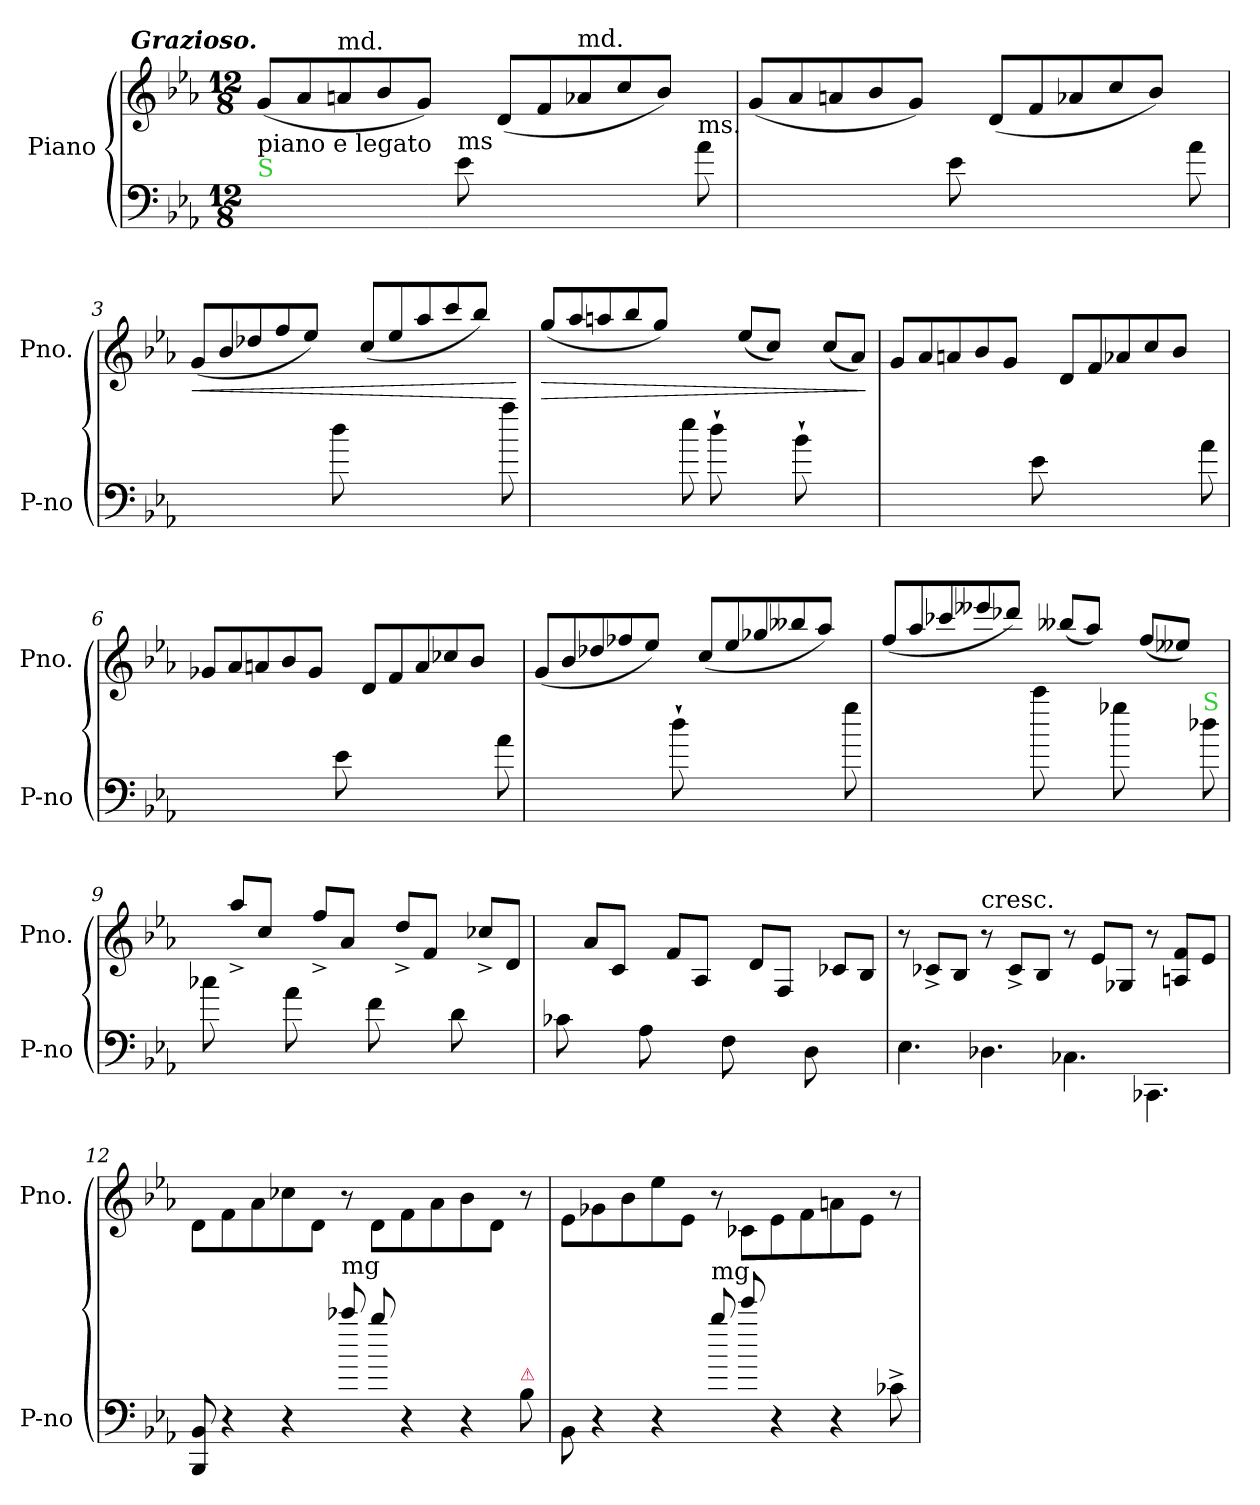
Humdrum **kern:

**kern	**kern	**dynam
*part2	*part1	*part1
*staff2	*staff1	*staff1
*I"Piano	*I"Piano	*
*I'P-no	*I'Pno.	*
*clefF4	*clefG2	*
*k[b-e-a-]	*k[b-e-a-]	*
*M12/8	*M12/8	*
=1	=1	=1
!	!LO:TX:a:Bi:rj:t=Grazioso.	!
!	!LO:TX:b:t=piano e legato	!
!LO:TX:a:color=limegreen:t=S	!	!
4.ryy	(8g/L	.
.	8a-/	.
!	!LO:TX:a:t=md.	!
.	8an/	.
4ryy	8b-/	.
.	8g/J)	.
!LO:TX:a:t=ms	!	!
8e-\	8ryy	.
4.ryy	(8d/L	.
.	8f/	.
!	!LO:TX:a:t=md.	!
.	8a-X/	.
4ryy	8cc/	.
.	8b-/J)	.
!LO:TX:a:t=ms.	!	!
8a-\	8ryy	.
=2	=2	=2
4.ryy	(8g/L	.
.	8a-/	.
.	8an/	.
4ryy	8b-/	.
.	8g/J)	.
8e-\	8ryy	.
4.ryy	(8d/L	.
.	8f/	.
.	8a-X/	.
4ryy	8cc/	.
.	8b-/J)	.
8a-\	8ryy	.
=3	=3	=3
!	!	!LO:HP:b
4.ryy	(8g/L	<
.	8b-/	.
.	8dd-X/	.
4ryy	8ff/	.
.	8ee-/J)	.
8dd\	8ryy	.
4.ryy	(8cc/L	.
.	8ee-/	.
.	8aa-/	.
4ryy	8ccc/	.
.	8bb-/J)	.
8aa-\	8ryy	.
.	.	[
=4	=4	=4
!	!	!LO:HP:b
4.ryy	(8gg/L	>
.	8aa-/	.
.	8aan/	.
4ryy	8bb-/	.
.	8gg/J)	.
8ee-\	8ryy	.
8dd`\	8ryy	.
4ryy	(8ee-/L	.
.	8cc/J)	.
8b-`\	8ryy	.
4ryy	(8cc/L	.
.	8a-/J)	.
.	.	]
=5	=5	=5
4.ryy	8g/L	.
.	8a-/	.
.	8an/	.
4ryy	8b-/	.
.	8g/J	.
8e-\	8ryy	.
4.ryy	8d/L	.
.	8f/	.
.	8a-X/	.
4ryy	8cc/	.
.	8b-/J	.
8a-\	8ryy	.
=6	=6	=6
4.ryy	8g-X/L	.
.	8a-/	.
.	8an/	.
4ryy	8b-/	.
.	8g-/J	.
8e-\	8ryy	.
4.ryy	8d/L	.
.	8f/	.
.	8a/	.
4ryy	8cc-X/	.
.	8b-/J	.
8a-\	8ryy	.
=7	=7	=7
4.ryy	(8g/L	.
.	8b-/	.
.	8dd-X/	.
4ryy	8ff-X/	.
.	8ee-/J)	.
8dd`\	8ryy	.
4.ryy	(8cc/L	.
.	8ee-/	.
.	8gg-X/	.
4ryy	8bb--X/	.
.	8aa-/J)	.
8gg\	8ryy	.
=8	=8	=8
4.ryy	(8ff/L	.
.	8aa-/	.
.	8ccc-X/	.
4ryy	8eee--X/	.
.	8ddd-X/J)	.
8ccc\	8ryy	.
4ryy	(8bb--X/L	.
.	8aa-/J)	.
8gg-X\	8ryy	.
4ryy	(8ff/L	.
.	8ee--X/J)	.
!LO:TX:a:color=limegreen:t=S	!	!
8dd-X\	8ryy	.
=9	=9	=9
8cc-X\	8ryy	.
4ryy	8aa-^>/L	.
.	8cc/J	.
8a-\	8ryy	.
4ryy	8ff^>/L	.
.	8a-/J	.
8f\	8ryy	.
4ryy	8dd^>/L	.
.	8f/J	.
8d\	8ryy	.
4ryy	8cc-X^>/L	.
.	8d/J	.
=10	=10	=10
8c-X\	8ryy	.
4ryy	8a-/L	.
.	8c/J	.
8A-\	8ryy	.
4ryy	8f/L	.
.	8A-/J	.
8F\	8ryy	.
4ryy	8d/L	.
.	8F/J	.
8D\	8ryy	.
4ryy	8c-X/L	.
.	8B-/J	.
=11	=11	=11
4.E-\	8r	.
.	8c-X^/L	.
.	8B-/J	.
!	!LO:TX:t=cresc.	!
4.D-X\	8r	.
.	8c-^/L	.
.	8B-/J	.
4.C-X\	8r	.
.	8e-/L	.
.	8G-X/J	.
4.CC-X\	8r	.
.	8An/ 8f/L	.
.	8e-/J	.
=12	=12	=12
8BBB-/ 8BB-/	8d\L	.
4r	8f\	.
.	8a-\	.
4r	8cc-X\	.
.	8d\J	.
!LO:TX:a:t=mg	!	!
8ccc-X/	8r	.
8bb-/	8d\L	.
4r	8f\	.
.	8a-\	.
4r	8b-\	.
.	8d\J	.
!LO:TX:a:color=crimson:t=⚠	!	!
8B-\	8r	.
=13	=13	=13
8BB-\	8e-\L	.
4r	8g-X\	.
.	8b-\	.
4r	8ee-\	.
.	8e-\J	.
!LO:TX:a:t=mg	!	!
8bb-/	8r	.
8eee-/	8c-X\L	.
4r	8e-\	.
.	8f\	.
4r	8an\	.
.	8e-\J	.
8c-X^\	8r	.
=	=	=
*-	*-	*-
